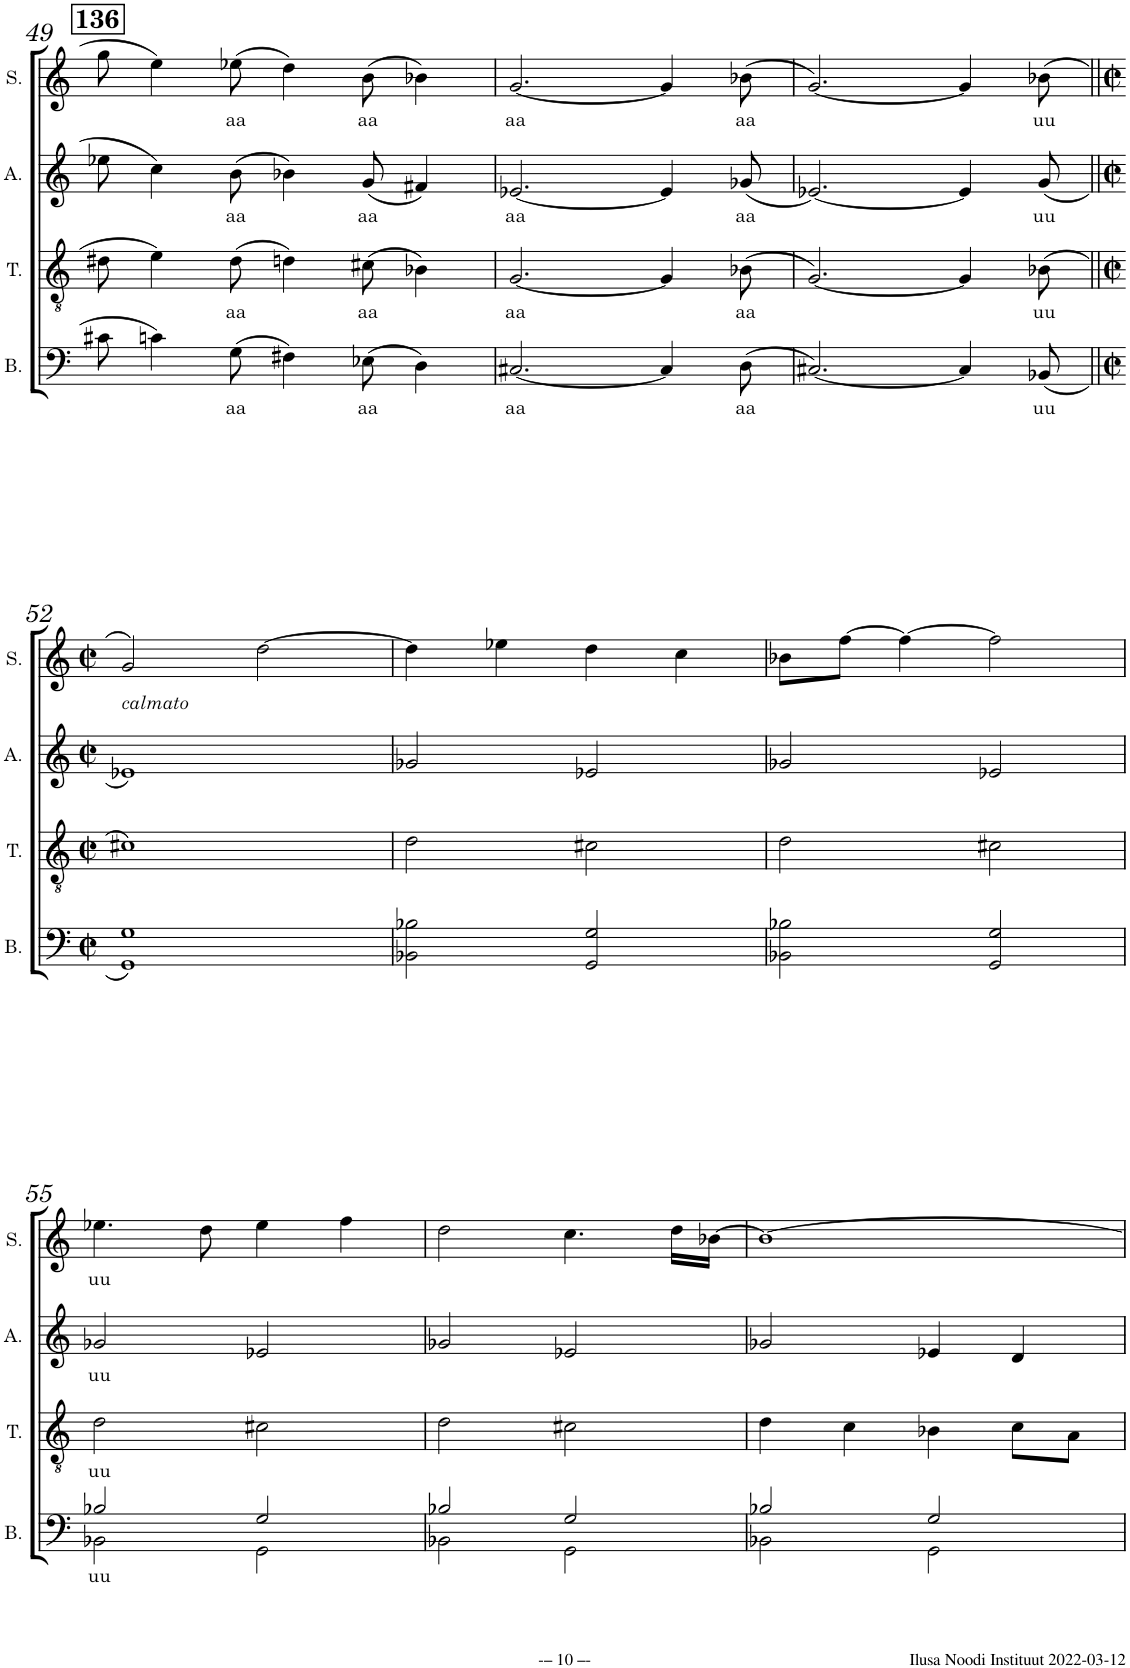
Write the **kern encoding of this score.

**kern	**text	**kern	**text	**kern	**text	**kern	**text
*part4	*part4	*part3	*part3	*part2	*part2	*part1	*part1
*staff4	*staff4	*staff3	*staff3	*staff2	*staff2	*staff1	*staff1
*I"B.	*	*I"T.	*	*I"A.	*	*I"S.	*
*I'B.	*	*I'T.	*	*I'A.	*	*I'S.	*
!!LO:PB:g=z
*clefF4	*	*clefGv2	*	*clefG2	*	*clefG2	*
*k[]	*	*k[]	*	*k[]	*	*k[]	*
*M9/8	*	*M9/8	*	*M9/8	*	*M9/8	*
!!LO:REH:place=s1:a:B:cj:fs=14:t=136
=49	=49	=49	=49	=49	=49	=49	=49
8c#X\	.	8d#X\	.	8ee-X\	.	8gg\	.
4cn\	.	4e\	.	4cc\	.	4ee\	.
!	!LO:LY:b	!	!LO:LY:b	!	!LO:LY:b	!	!LO:LY:b
(8G\	aa	(8d#\	aa	(8b\	aa	(8ee-X\	aa
4F#X\)	.	4dn\)	.	4b-X\)	.	4dd\)	.
!	!LO:LY:b	!	!LO:LY:b	!	!LO:LY:b	!	!LO:LY:b
(8E-X\	aa	(8c#X\	aa	(8g/	aa	(8b\	aa
4D\)	.	4B-X\)	.	4f#X/)	.	4b-X\)	.
=50	=50	=50	=50	=50	=50	=50	=50
!	!LO:LY:b	!	!LO:LY:b	!	!LO:LY:b	!	!LO:LY:b
[2.C#X/	aa	[2.G/	aa	[2.e-X/	aa	[2.g/	aa
4C#/]	.	4G/]	.	4e-/]	.	4g/]	.
!	!LO:LY:b	!	!LO:LY:b	!	!LO:LY:b	!	!LO:LY:b
(8D\	aa	(8B-X\	aa	(8g-X/	aa	(8b-X\	aa
=51	=51	=51	=51	=51	=51	=51	=51
[2.C#X/)	.	[2.G/)	.	[2.e-X/)	.	[2.g/)	.
4C#/]	.	4G/]	.	4e-/]	.	4g/]	.
!	!LO:LY:b	!	!LO:LY:b	!	!LO:LY:b	!	!LO:LY:b
(8BB-X/	uu	(8B-X\	uu	(8g/	uu	(8b-X\	uu
!!LO:LB:g=z
=52||	=52||	=52||	=52||	=52||	=52||	=52||	=52||
*M2/2	*	*M2/2	*	*M2/2	*	*M2/2	*
*met(c|)	*	*met(c|)	*	*met(c|)	*	*met(c|)	*
!	!	!	!	!	!	!LO:TX:b:i:t=calmato	!
1GG 1G)	.	1c#X)	.	1e-X)	.	2g/)	.
.	.	.	.	.	.	[2dd\	.
=53	=53	=53	=53	=53	=53	=53	=53
2BB-X\ 2B-X\	.	2d\	.	2g-X/	.	4dd\]	.
.	.	.	.	.	.	4ee-X\	.
2GG/ 2G/	.	2c#X\	.	2e-X/	.	4dd\	.
.	.	.	.	.	.	4cc\	.
=54	=54	=54	=54	=54	=54	=54	=54
2BB-X\ 2B-X\	.	2d\	.	2g-X/	.	8b-X\L	.
.	.	.	.	.	.	[8ff\J	.
.	.	.	.	.	.	4ff\_	.
2GG/ 2G/	.	2c#X\	.	2e-X/	.	2ff\]	.
!!LO:LB:g=z
=55	=55	=55	=55	=55	=55	=55	=55
!	!LO:LY:b	!	!LO:LY:b	!	!LO:LY:b	!	!LO:LY:b
*^	*	*	*	*	*	*	*
2B-X/	2BB-X\	uu	2d\	uu	2g-X/	uu	4.ee-X\	uu
.	.	.	.	.	.	.	8dd\	.
2G/	2GG\	.	2c#X\	.	2e-X/	.	4ee-\	.
.	.	.	.	.	.	.	4ff\	.
=56	=56	=56	=56	=56	=56	=56	=56	=56
2B-X/	2BB-X\	.	2d\	.	2g-X/	.	2dd\	.
2G/	2GG\	.	2c#X\	.	2e-X/	.	4.cc\	.
.	.	.	.	.	.	.	16dd\LL	.
.	.	.	.	.	.	.	[16b-X\JJ	.
=57	=57	=57	=57	=57	=57	=57	=57	=57
2B-X/	2BB-X\	.	4d\	.	2g-X/	.	1b-_	.
.	.	.	4c\	.	.	.	.	.
2G/	2GG\	.	4B-X\	.	4e-X/	.	.	.
.	.	.	8c\L	.	4d/	.	.	.
.	.	.	8A\J	.	.	.	.	.
*v	*v	*	*	*	*	*	*	*
=	=	=	=	=	=	=	=
*-	*-	*-	*-	*-	*-	*-	*-
